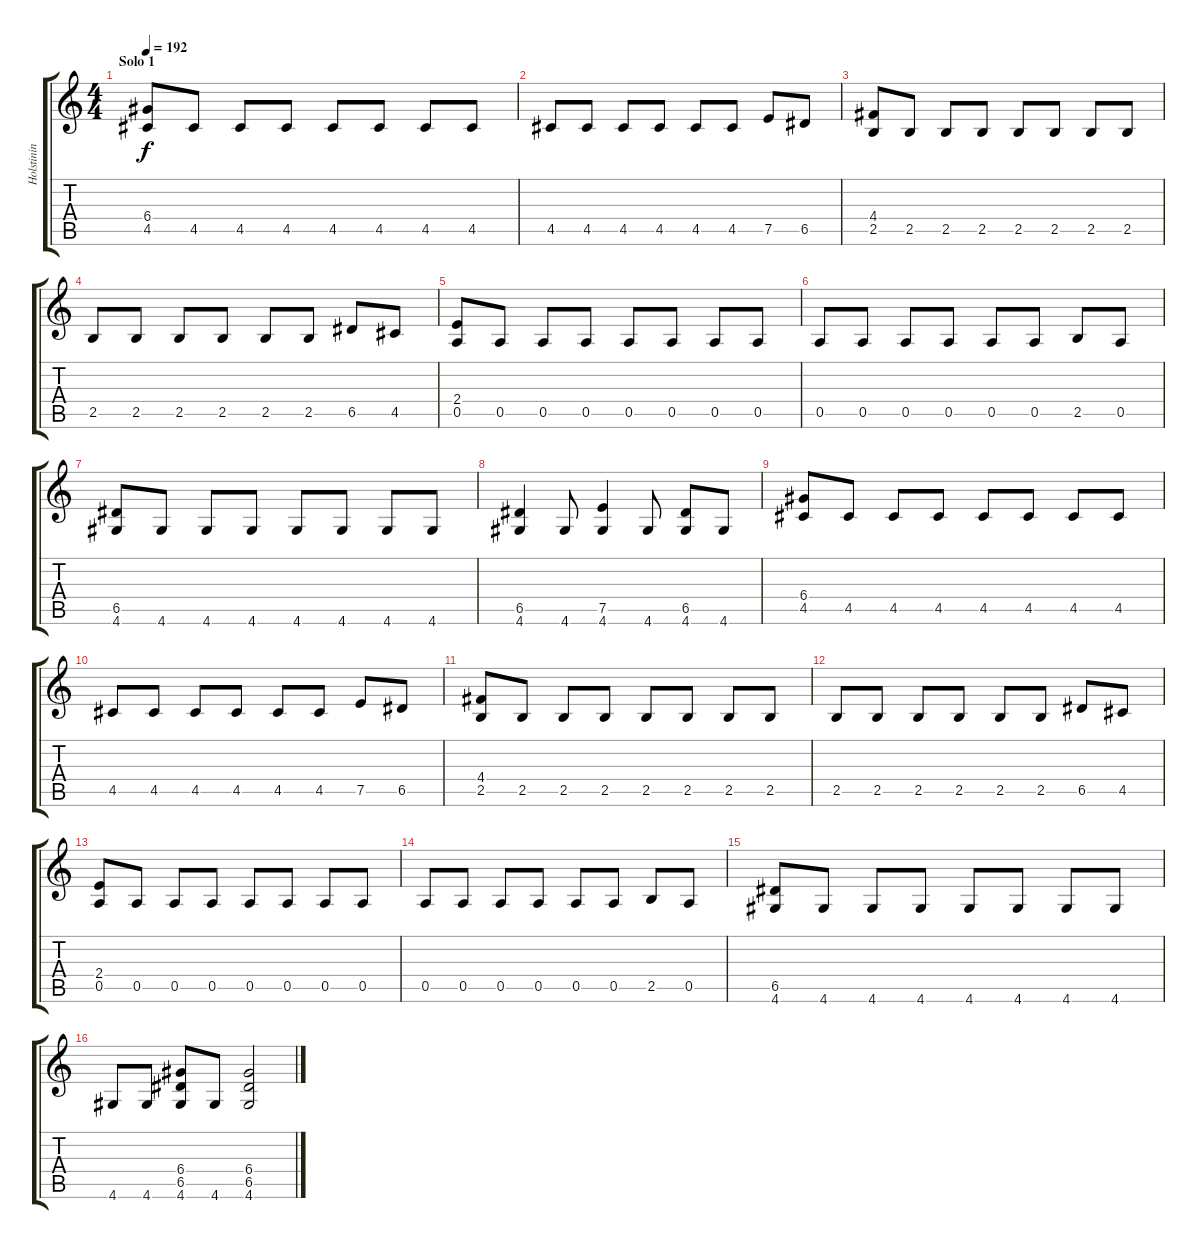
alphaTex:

\track ("Holstinin 2" "Holstinin ") {instrument overdrivenguitar}
\staff {score tabs}
\tuning (E4 B3 G3 D3 A2 E2) {hide}
\ts (4 4)
\section ("" "Solo 1")
\tempo 192
\clef g2
\ks c
(6.4 4.5).8{dy f balance 8} 4.5.8 4.5.8 4.5.8 4.5.8 4.5.8 4.5.8 4.5.8 |
4.5.8 4.5.8 4.5.8 4.5.8 4.5.8 4.5.8 7.5.8 6.5.8 |
(4.4 2.5).8 2.5.8 2.5.8 2.5.8 2.5.8 2.5.8 2.5.8 2.5.8 |
2.5.8 2.5.8 2.5.8 2.5.8 2.5.8 2.5.8 6.5.8 4.5.8 |
(2.4 0.5).8 0.5.8 0.5.8 0.5.8 0.5.8 0.5.8 0.5.8 0.5.8 |
0.5.8 0.5.8 0.5.8 0.5.8 0.5.8 0.5.8 2.5.8 0.5.8 |
(6.5 4.6).8 4.6.8 4.6.8 4.6.8 4.6.8 4.6.8 4.6.8 4.6.8 |
(6.5 4.6).4 4.6.8 (7.5 4.6).4 4.6.8 (6.5 4.6).8 4.6.8 |
(6.4 4.5).8 4.5.8 4.5.8 4.5.8 4.5.8 4.5.8 4.5.8 4.5.8 |
4.5.8 4.5.8 4.5.8 4.5.8 4.5.8 4.5.8 7.5.8 6.5.8 |
(4.4 2.5).8 2.5.8 2.5.8 2.5.8 2.5.8 2.5.8 2.5.8 2.5.8 |
2.5.8 2.5.8 2.5.8 2.5.8 2.5.8 2.5.8 6.5.8 4.5.8 |
(2.4 0.5).8 0.5.8 0.5.8 0.5.8 0.5.8 0.5.8 0.5.8 0.5.8 |
0.5.8 0.5.8 0.5.8 0.5.8 0.5.8 0.5.8 2.5.8 0.5.8 |
(6.5 4.6).8 4.6.8 4.6.8 4.6.8 4.6.8 4.6.8 4.6.8 4.6.8 |
4.6.8 4.6.8 (6.4 6.5 4.6).8 4.6.8 (6.4 6.5 4.6).2
